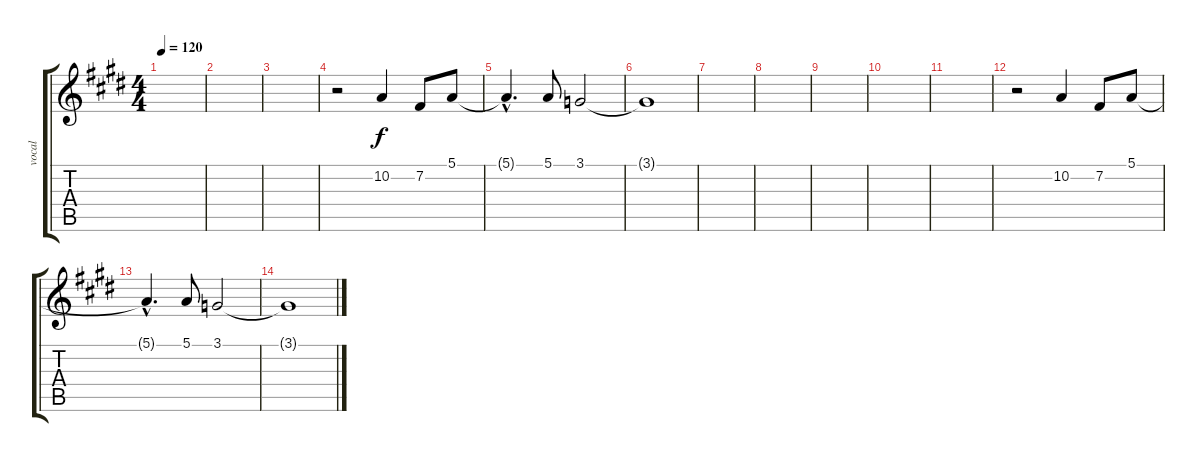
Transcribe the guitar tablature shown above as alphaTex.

\track ("vocal" "vocal") {instrument reedorgan}
\staff {score tabs}
\tuning (E4 B3 G3 D3 A2 E2) {hide}
\ts (4 4)
\tempo 120
\clef g2
\ks e
|
|
|
r.2 10.2.4 7.2.8 5.1.8 |
5.1{hac t}.4{d} 5.1.8 3.1.2 |
3.1{t}.1 |
|
|
|
|
|
r.2 10.2.4 7.2.8 5.1.8 |
5.1{hac t}.4{d} 5.1.8 3.1.2 |
3.1{t}.1
